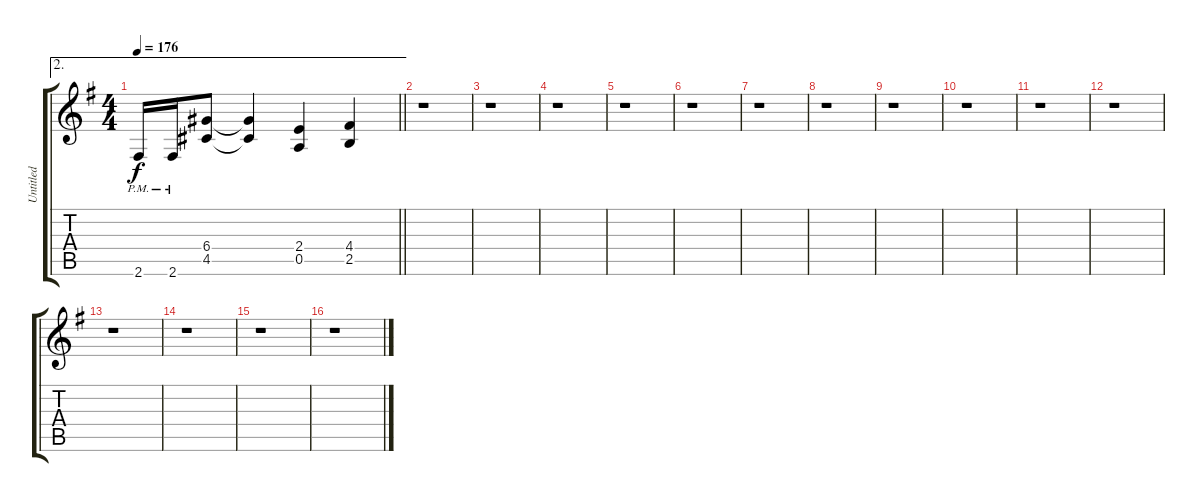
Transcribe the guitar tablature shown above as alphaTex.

\track ("Untitled" "Untitled") {instrument distortionguitar}
\staff {score tabs}
\tuning (E4 B3 G3 D3 A2 E2) {hide}
\ae 2
\ts (4 4)
\tempo 176
\clef g2
\barLineRight lightlight
\ks g
2.6{pm}.16{dy f} 2.6{pm}.16 (6.4 4.5).8 (6.4{t} 4.5{t}).4 (2.4 0.5).4 (4.4 2.5).4 |
r.1 |
r.1 |
r.1 |
r.1 |
r.1 |
r.1 |
r.1 |
r.1 |
r.1 |
r.1 |
r.1 |
r.1 |
r.1 |
r.1 |
r.1
